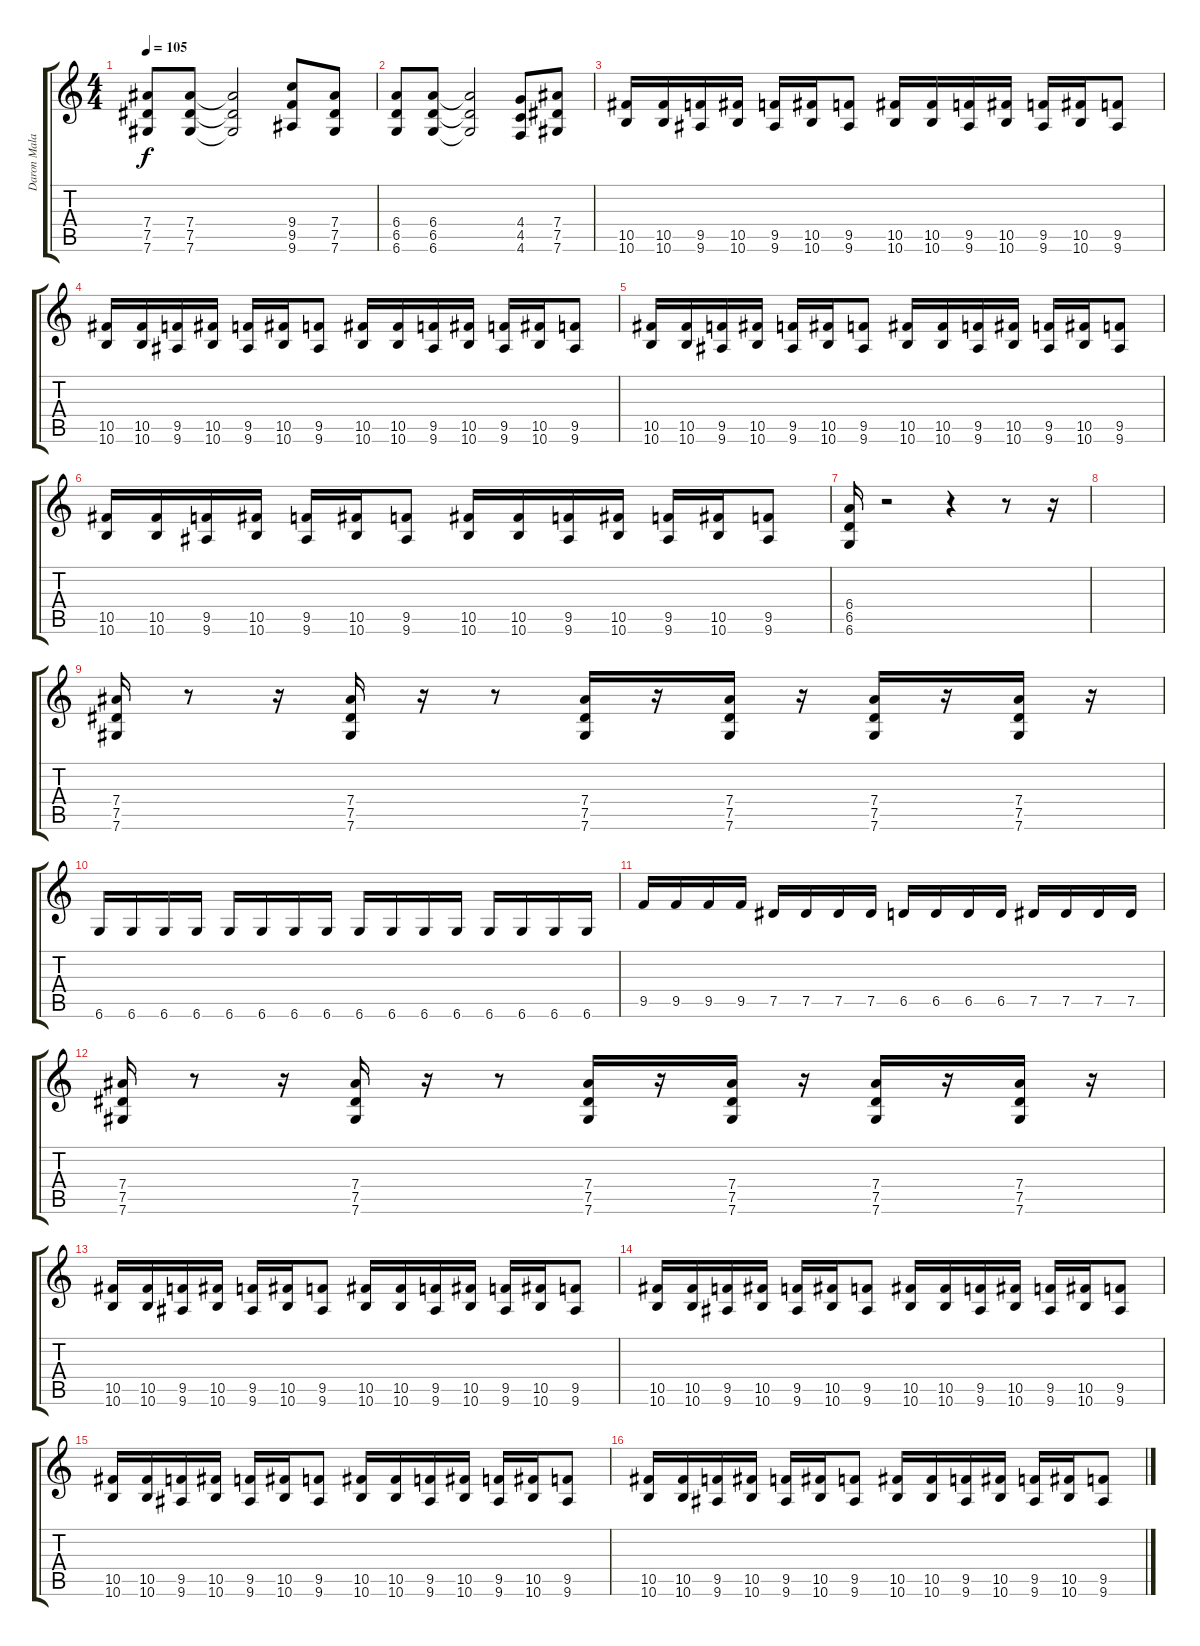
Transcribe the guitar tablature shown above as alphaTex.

\track ("Daron Malakian (Guitar)" "Daron Mala") {instrument distortionguitar}
\staff {score tabs}
\tuning (Eb4 Bb3 Gb3 Eb3 Ab2 Db2) {hide}
\ts (4 4)
\tempo 105
\clef g2
\ks c
(7.4 7.5 7.6).8{dy f} (7.4 7.5 7.6).8 (7.4{t} 7.5{t} 7.6{t}).2 (9.4 9.5 9.6).8 (7.4 7.5 7.6).8 |
(6.4 6.5 6.6).8 (6.4 6.5 6.6).8 (6.4{t} 6.5{t} 6.6{t}).2 (4.4 4.5 4.6).8 (7.4 7.5 7.6).8 |
(10.5 10.6).16 (10.5 10.6).16 (9.5 9.6).16 (10.5 10.6).16 (9.5 9.6).16 (10.5 10.6).16 (9.5 9.6).8 (10.5 10.6).16 (10.5 10.6).16 (9.5 9.6).16 (10.5 10.6).16 (9.5 9.6).16 (10.5 10.6).16 (9.5 9.6).8 |
(10.5 10.6).16 (10.5 10.6).16 (9.5 9.6).16 (10.5 10.6).16 (9.5 9.6).16 (10.5 10.6).16 (9.5 9.6).8 (10.5 10.6).16 (10.5 10.6).16 (9.5 9.6).16 (10.5 10.6).16 (9.5 9.6).16 (10.5 10.6).16 (9.5 9.6).8 |
(10.5 10.6).16 (10.5 10.6).16 (9.5 9.6).16 (10.5 10.6).16 (9.5 9.6).16 (10.5 10.6).16 (9.5 9.6).8 (10.5 10.6).16 (10.5 10.6).16 (9.5 9.6).16 (10.5 10.6).16 (9.5 9.6).16 (10.5 10.6).16 (9.5 9.6).8 |
(10.5 10.6).16 (10.5 10.6).16 (9.5 9.6).16 (10.5 10.6).16 (9.5 9.6).16 (10.5 10.6).16 (9.5 9.6).8 (10.5 10.6).16 (10.5 10.6).16 (9.5 9.6).16 (10.5 10.6).16 (9.5 9.6).16 (10.5 10.6).16 (9.5 9.6).8 |
(6.4 6.5 6.6).16 r.2 r.4 r.8 r.16 |
|
(7.4 7.5 7.6).16 r.8 r.16 (7.4 7.5 7.6).16 r.16 r.8 (7.4 7.5 7.6).16 r.16 (7.4 7.5 7.6).16 r.16 (7.4 7.5 7.6).16 r.16 (7.4 7.5 7.6).16 r.16 |
6.6.16 6.6.16 6.6.16 6.6.16 6.6.16 6.6.16 6.6.16 6.6.16 6.6.16 6.6.16 6.6.16 6.6.16 6.6.16 6.6.16 6.6.16 6.6.16 |
9.5.16 9.5.16 9.5.16 9.5.16 7.5.16 7.5.16 7.5.16 7.5.16 6.5.16 6.5.16 6.5.16 6.5.16 7.5.16 7.5.16 7.5.16 7.5.16 |
(7.4 7.5 7.6).16 r.8 r.16 (7.4 7.5 7.6).16 r.16 r.8 (7.4 7.5 7.6).16 r.16 (7.4 7.5 7.6).16 r.16 (7.4 7.5 7.6).16 r.16 (7.4 7.5 7.6).16 r.16 |
(10.5 10.6).16 (10.5 10.6).16 (9.5 9.6).16 (10.5 10.6).16 (9.5 9.6).16 (10.5 10.6).16 (9.5 9.6).8 (10.5 10.6).16 (10.5 10.6).16 (9.5 9.6).16 (10.5 10.6).16 (9.5 9.6).16 (10.5 10.6).16 (9.5 9.6).8 |
(10.5 10.6).16 (10.5 10.6).16 (9.5 9.6).16 (10.5 10.6).16 (9.5 9.6).16 (10.5 10.6).16 (9.5 9.6).8 (10.5 10.6).16 (10.5 10.6).16 (9.5 9.6).16 (10.5 10.6).16 (9.5 9.6).16 (10.5 10.6).16 (9.5 9.6).8 |
(10.5 10.6).16 (10.5 10.6).16 (9.5 9.6).16 (10.5 10.6).16 (9.5 9.6).16 (10.5 10.6).16 (9.5 9.6).8 (10.5 10.6).16 (10.5 10.6).16 (9.5 9.6).16 (10.5 10.6).16 (9.5 9.6).16 (10.5 10.6).16 (9.5 9.6).8 |
(10.5 10.6).16 (10.5 10.6).16 (9.5 9.6).16 (10.5 10.6).16 (9.5 9.6).16 (10.5 10.6).16 (9.5 9.6).8 (10.5 10.6).16 (10.5 10.6).16 (9.5 9.6).16 (10.5 10.6).16 (9.5 9.6).16 (10.5 10.6).16 (9.5 9.6).8
